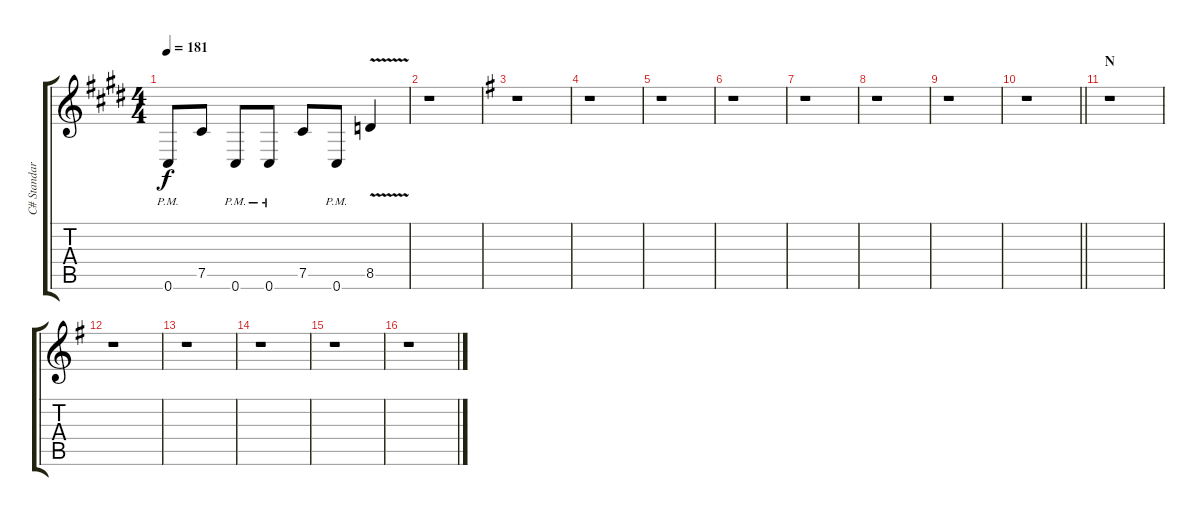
\track ("C# Standard Tuning Distortion" "C# Standar") {instrument distortionguitar}
\staff {score tabs}
\tuning (Db4 Ab3 E3 B2 Gb2 Db2) {hide}
\ts (4 4)
\tempo 181
\clef g2
\ks e
0.6{pm}.8{dy f} 7.5.8 0.6{pm}.8 0.6{pm}.8 7.5.8 0.6{pm}.8 8.5{v}.4 |
r.1 |
\ks g
r.1 |
r.1 |
r.1 |
r.1 |
r.1 |
r.1 |
r.1 |
\barLineRight lightlight
r.1 |
\section ("" "N")
r.1 |
r.1 |
r.1 |
r.1 |
r.1 |
r.1
